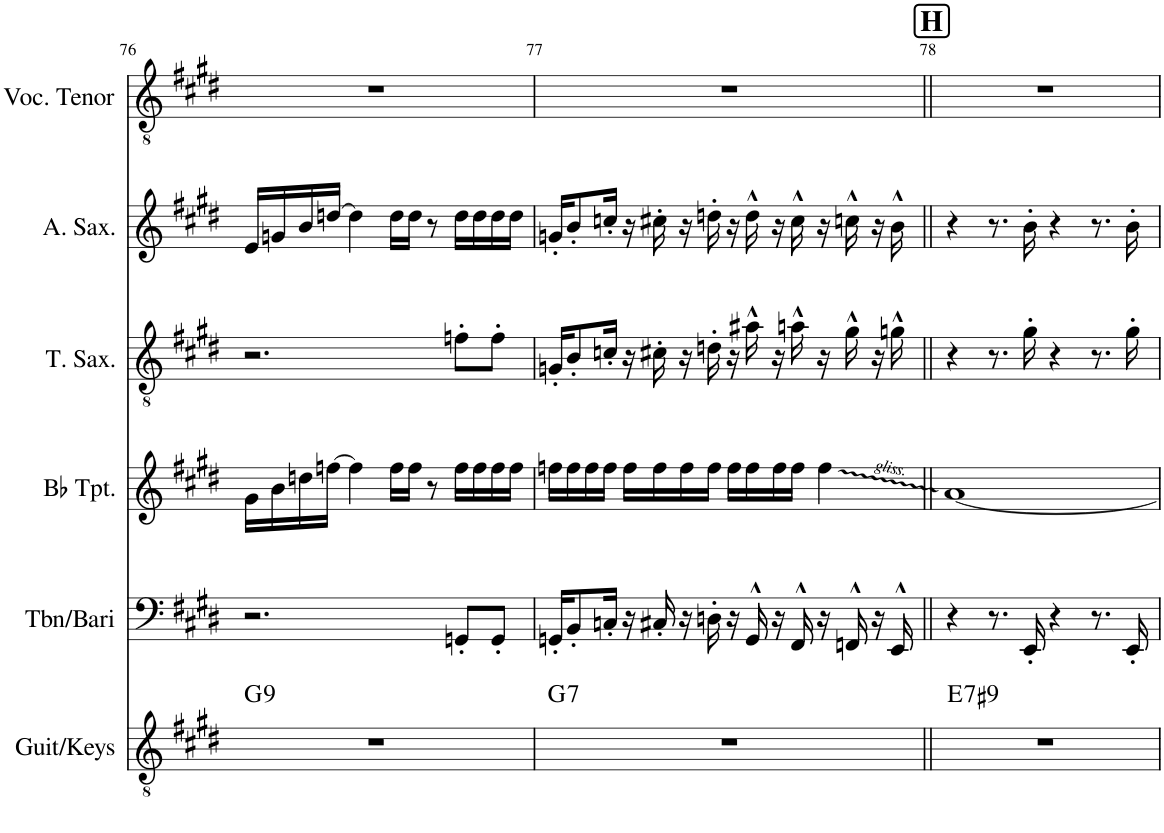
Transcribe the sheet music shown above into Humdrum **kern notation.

**kern	**harte	**kern	**kern	**kern	**kern	**kern
*part6	*part6	*part5	*part4	*part3	*part2	*part1
*staff6	*	*staff5	*staff4	*staff3	*staff2	*staff1
*I"Guit/Keys	*	*I"Tbn/Bari	*I"Bb Trumpet	*I"T. Sax.	*I"Alto Sax	*I"Voc. Tenor
*I'Guit/Keys	*	*I'Tbn/Bari	*I'Bb Tpt.	*I'T. Sax.	*I'A. Sax.	*I'Voc. Tenor
!!LO:PB:g=z
*clefGv2	*	*clefF4	*clefG2	*clefGv2	*clefG2	*clefGv2
*	*	*	*ITrd1c2	*ITrd8c14	*ITrd5c9	*
*k[f#c#g#d#]	*	*k[f#c#g#d#]	*k[f#c#g#d#]	*k[f#c#g#d#]	*k[f#c#g#d#]	*k[f#c#g#d#]
*M4/4	*	*M4/4	*M4/4	*M4/4	*M4/4	*M4/4
=76	=76	=76	=76	=76	=76	=76
!	!LO:H:kt=9	!	!	!	!	!
1r	G:9	2.r	16g#\LL	2.r	16e/LL	1r
.	.	.	16b\	.	16gn/	.
.	.	.	16ddn\	.	16b/	.
.	.	.	[16ffn\JJ	.	[16ddn/JJ	.
.	.	.	4ff\]	.	4dd\]	.
.	.	.	16ff\LL	.	16dd\LL	.
.	.	.	16ff\JJ	.	16dd\JJ	.
.	.	.	8r	.	8r	.
.	.	8GGn'/L	16ff\LL	8fn'\L	16dd\LL	.
.	.	.	16ff\	.	16dd\	.
.	.	8GG'/J	16ff\	8f'\J	16dd\	.
.	.	.	16ff\JJ	.	16dd\JJ	.
=77	=77	=77	=77	=77	=77	=77
!	!LO:H:kt=7	!	!	!	!	!
1r	G:7	16GGn'/KL	16ffn\LL	16Gn'/KL	16gn'/KL	1r
.	.	8BB'/	16ff\	8B'/	8b'/	.
.	.	.	16ff\	.	.	.
.	.	16Cn'/Jk	16ff\JJ	16cn'/Jk	16ccn'/Jk	.
.	.	16r	16ff\LL	16r	16r	.
.	.	16C#X'/	16ff\	16c#X'\	16cc#X'\	.
.	.	16r	16ff\	16r	16r	.
.	.	16Dn'\	16ff\JJ	16dn'\	16ddn'\	.
.	.	16r	16ff\LL	16r	16r	.
.	.	16GG^^/	16ff\	16a#X^^\	16dd^^\	.
.	.	16r	16ff\	16r	16r	.
.	.	16FF#^^/	16ff\JJ	16an^^\	16cc#^^\	.
.	.	16r	4ff\	16r	16r	.
.	.	16FFn^^/	.	16g#^^\	16ccn^^\	.
.	.	16r	.	16r	16r	.
.	.	16EE^^/	.	16gn^^\	16b^^\	.
!!LO:REH:place=s1:a:B:cj:fs=14:t=H
=78||	=78||	=78||	=78||	=78||	=78||	=78||
!	!LO:H:kt=7	!	!	!	!	!
1r	E:7(#9)	4r	[1a	4r	4r	1r
.	.	8.r	.	8.r	8.r	.
.	.	16EE'/	.	16g#'\	16b'\	.
.	.	4r	.	4r	4r	.
.	.	8.r	.	8.r	8.r	.
.	.	16EE'/	.	16g#'\	16b'\	.
=	=	=	=	=	=	=
*-	*-	*-	*-	*-	*-	*-
